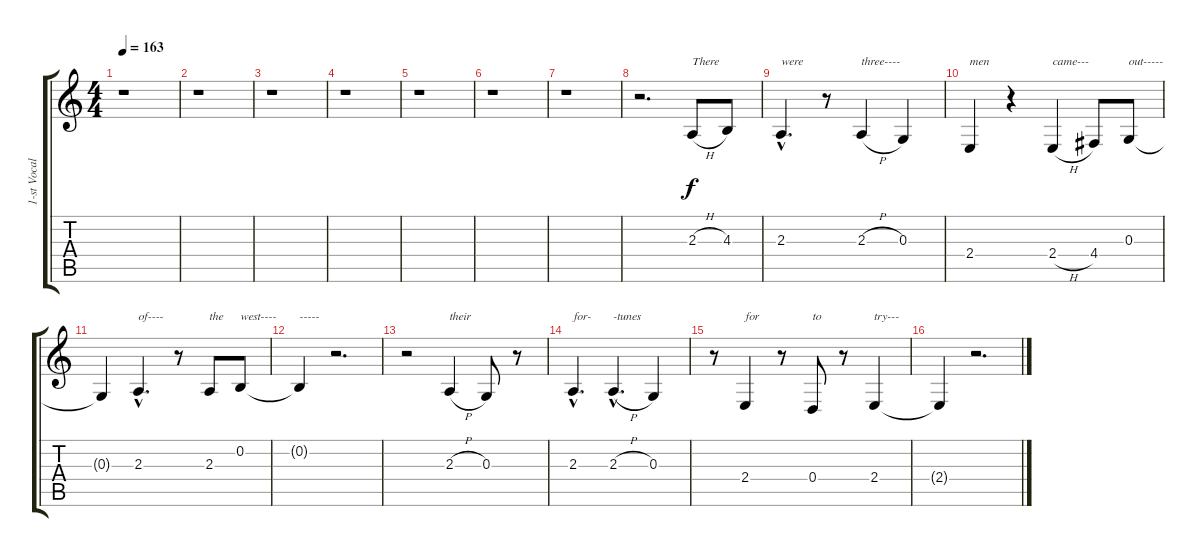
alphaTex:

\track ("1-st Vocal" "1-st Vocal") {instrument drawbarorgan}
\staff {score tabs}
\tuning (E4 B3 G3 D3 A2 E2) {hide}
\ts (4 4)
\tempo 163
\clef g2
\ks c
r.1{dy f instrument drawbarorgan} |
r.1 |
r.1 |
r.1 |
r.1 |
r.1 |
r.1 |
r.2{d} 2.3{h}.8{txt "There"} 4.3.8 |
2.3{hac}.4{d txt "were"} r.8 2.3{h}.4{txt "three----"} 0.3.4 |
2.4.4{txt "men"} r.4 2.4{h}.4{txt "came---"} 4.4.8 0.3.8{txt "out-----"} |
0.3{t}.4 2.3{hac}.4{d txt "of----"} r.8 2.3.8{txt "the"} 0.2.8{txt "west----"} |
0.2{t}.4{txt "-----"} r.2{d} |
r.2 2.3{h}.4{txt "their"} 0.3.8 r.8 |
2.3{hac}.4{d txt "for-"} 2.3{h hac}.4{d txt "-tunes"} 0.3.4 |
r.8 2.4.4{txt "for"} r.8 0.4.8{txt "to"} r.8 2.4.4{txt "try---"} |
2.4{t}.4 r.2{d}
